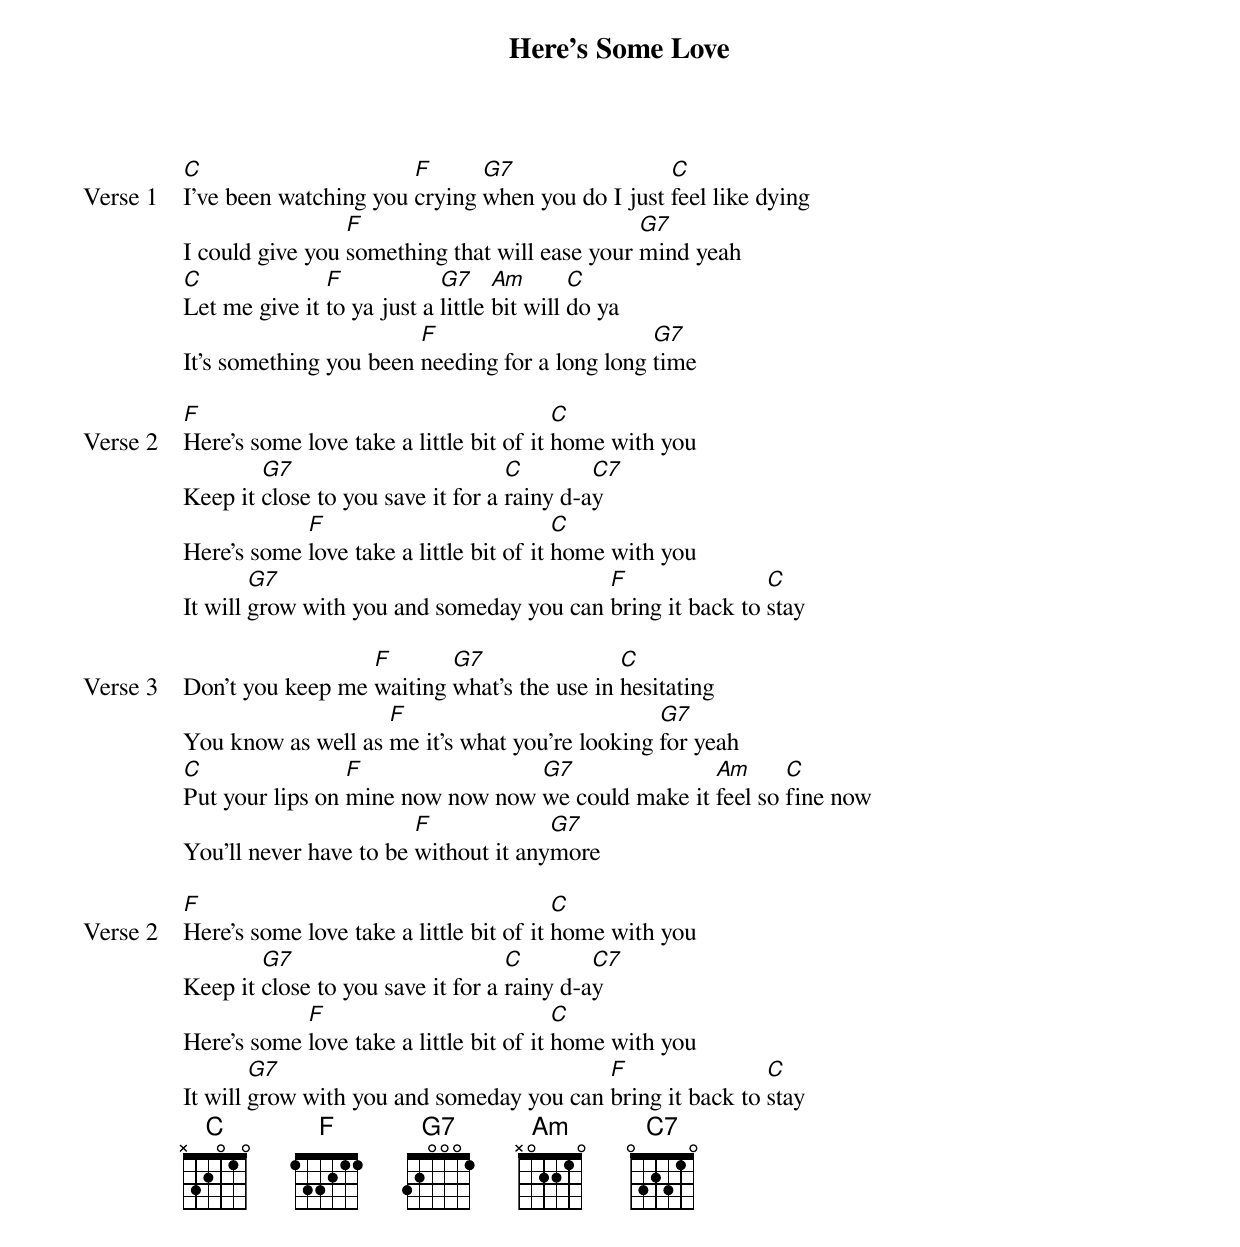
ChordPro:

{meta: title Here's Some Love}
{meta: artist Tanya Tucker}
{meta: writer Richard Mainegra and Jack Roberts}

{start_of_verse: Verse 1}
[C]I've been watching you [F]crying [G7]when you do I just [C]feel like dying
I could give you [F]something that will ease your [G7]mind yeah
[C]Let me give it [F]to ya just a [G7]little [Am]bit will [C]do ya
It's something you been [F]needing for a long long [G7]time
{end_of_verse}

{start_of_verse: Verse 2}
[F]Here's some love take a little bit of it [C]home with you
Keep it [G7]close to you save it for a [C]rainy d-a[C7]y
Here's some [F]love take a little bit of it [C]home with you
It will [G7]grow with you and someday you can [F]bring it back to [C]stay
{end_of_verse}

{start_of_verse: Verse 3}
Don't you keep me [F]waiting [G7]what's the use in [C]hesitating
You know as well as [F]me it's what you're looking [G7]for yeah
[C]Put your lips on [F]mine now now now [G7]we could make it [Am]feel so [C]fine now
You'll never have to be [F]without it any[G7]more
{end_of_verse}

{start_of_verse: Verse 2}
[F]Here's some love take a little bit of it [C]home with you
Keep it [G7]close to you save it for a [C]rainy d-a[C7]y
Here's some [F]love take a little bit of it [C]home with you
It will [G7]grow with you and someday you can [F]bring it back to [C]stay
{end_of_verse}
